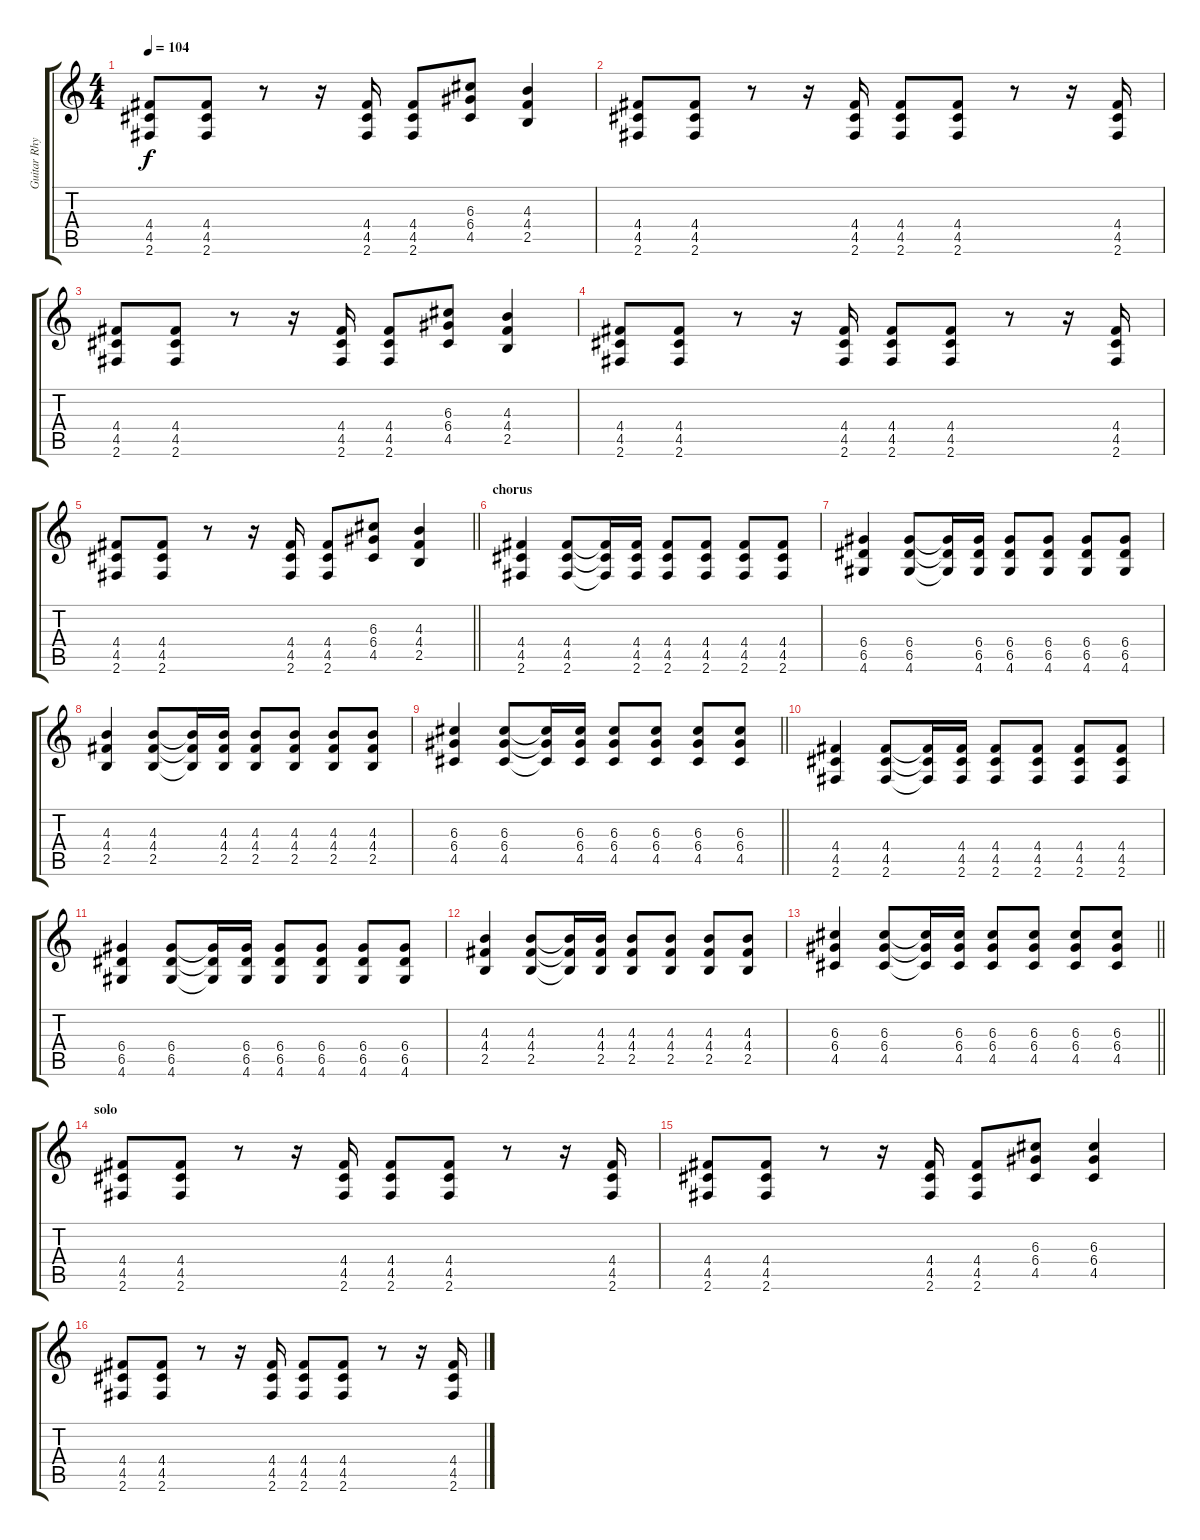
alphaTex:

\track ("Guitar Rhythm" "Guitar Rhy") {instrument distortionguitar}
\staff {score tabs}
\tuning (E4 B3 G3 D3 A2 E2) {hide}
\ts (4 4)
\tempo 104
\clef g2
\ks c
(4.4 4.5 2.6).8{dy f} (4.4 4.5 2.6).8 r.8 r.16 (4.4 4.5 2.6).16 (4.4 4.5 2.6).8 (6.3 6.4 4.5).8 (4.3 4.4 2.5).4 |
(4.4 4.5 2.6).8 (4.4 4.5 2.6).8 r.8 r.16 (4.4 4.5 2.6).16 (4.4 4.5 2.6).8 (4.4 4.5 2.6).8 r.8 r.16 (4.4 4.5 2.6).16 |
(4.4 4.5 2.6).8 (4.4 4.5 2.6).8 r.8 r.16 (4.4 4.5 2.6).16 (4.4 4.5 2.6).8 (6.3 6.4 4.5).8 (4.3 4.4 2.5).4 |
(4.4 4.5 2.6).8 (4.4 4.5 2.6).8 r.8 r.16 (4.4 4.5 2.6).16 (4.4 4.5 2.6).8 (4.4 4.5 2.6).8 r.8 r.16 (4.4 4.5 2.6).16 |
\barLineRight lightlight
(4.4 4.5 2.6).8 (4.4 4.5 2.6).8 r.8 r.16 (4.4 4.5 2.6).16 (4.4 4.5 2.6).8 (6.3 6.4 4.5).8 (4.3 4.4 2.5).4 |
\section ("" "chorus")
(4.4 4.5 2.6).4 (4.4 4.5 2.6).8 (4.4{t} 4.5{t} 2.6{t}).16 (4.4 4.5 2.6).16 (4.4 4.5 2.6).8 (4.4 4.5 2.6).8 (4.4 4.5 2.6).8 (4.4 4.5 2.6).8 |
(6.4 6.5 4.6).4 (6.4 6.5 4.6).8 (6.4{t} 6.5{t} 4.6{t}).16 (6.4 6.5 4.6).16 (6.4 6.5 4.6).8 (6.4 6.5 4.6).8 (6.4 6.5 4.6).8 (6.4 6.5 4.6).8 |
(4.3 4.4 2.5).4 (4.3 4.4 2.5).8 (4.3{t} 4.4{t} 2.5{t}).16 (4.3 4.4 2.5).16 (4.3 4.4 2.5).8 (4.3 4.4 2.5).8 (4.3 4.4 2.5).8 (4.3 4.4 2.5).8 |
\barLineRight lightlight
(6.3 6.4 4.5).4 (6.3 6.4 4.5).8 (6.3{t} 6.4{t} 4.5{t}).16 (6.3 6.4 4.5).16 (6.3 6.4 4.5).8 (6.3 6.4 4.5).8 (6.3 6.4 4.5).8 (6.3 6.4 4.5).8 |
(4.4 4.5 2.6).4 (4.4 4.5 2.6).8 (4.4{t} 4.5{t} 2.6{t}).16 (4.4 4.5 2.6).16 (4.4 4.5 2.6).8 (4.4 4.5 2.6).8 (4.4 4.5 2.6).8 (4.4 4.5 2.6).8 |
(6.4 6.5 4.6).4 (6.4 6.5 4.6).8 (6.4{t} 6.5{t} 4.6{t}).16 (6.4 6.5 4.6).16 (6.4 6.5 4.6).8 (6.4 6.5 4.6).8 (6.4 6.5 4.6).8 (6.4 6.5 4.6).8 |
(4.3 4.4 2.5).4 (4.3 4.4 2.5).8 (4.3{t} 4.4{t} 2.5{t}).16 (4.3 4.4 2.5).16 (4.3 4.4 2.5).8 (4.3 4.4 2.5).8 (4.3 4.4 2.5).8 (4.3 4.4 2.5).8 |
\barLineRight lightlight
(6.3 6.4 4.5).4 (6.3 6.4 4.5).8 (6.3{t} 6.4{t} 4.5{t}).16 (6.3 6.4 4.5).16 (6.3 6.4 4.5).8 (6.3 6.4 4.5).8 (6.3 6.4 4.5).8 (6.3 6.4 4.5).8 |
\section ("" "solo")
(4.4 4.5 2.6).8 (4.4 4.5 2.6).8 r.8 r.16 (4.4 4.5 2.6).16 (4.4 4.5 2.6).8 (4.4 4.5 2.6).8 r.8 r.16 (4.4 4.5 2.6).16 |
(4.4 4.5 2.6).8 (4.4 4.5 2.6).8 r.8 r.16 (4.4 4.5 2.6).16 (4.4 4.5 2.6).8 (6.3 6.4 4.5).8 (6.3 6.4 4.5).4 |
(4.4 4.5 2.6).8 (4.4 4.5 2.6).8 r.8 r.16 (4.4 4.5 2.6).16 (4.4 4.5 2.6).8 (4.4 4.5 2.6).8 r.8 r.16 (4.4 4.5 2.6).16
